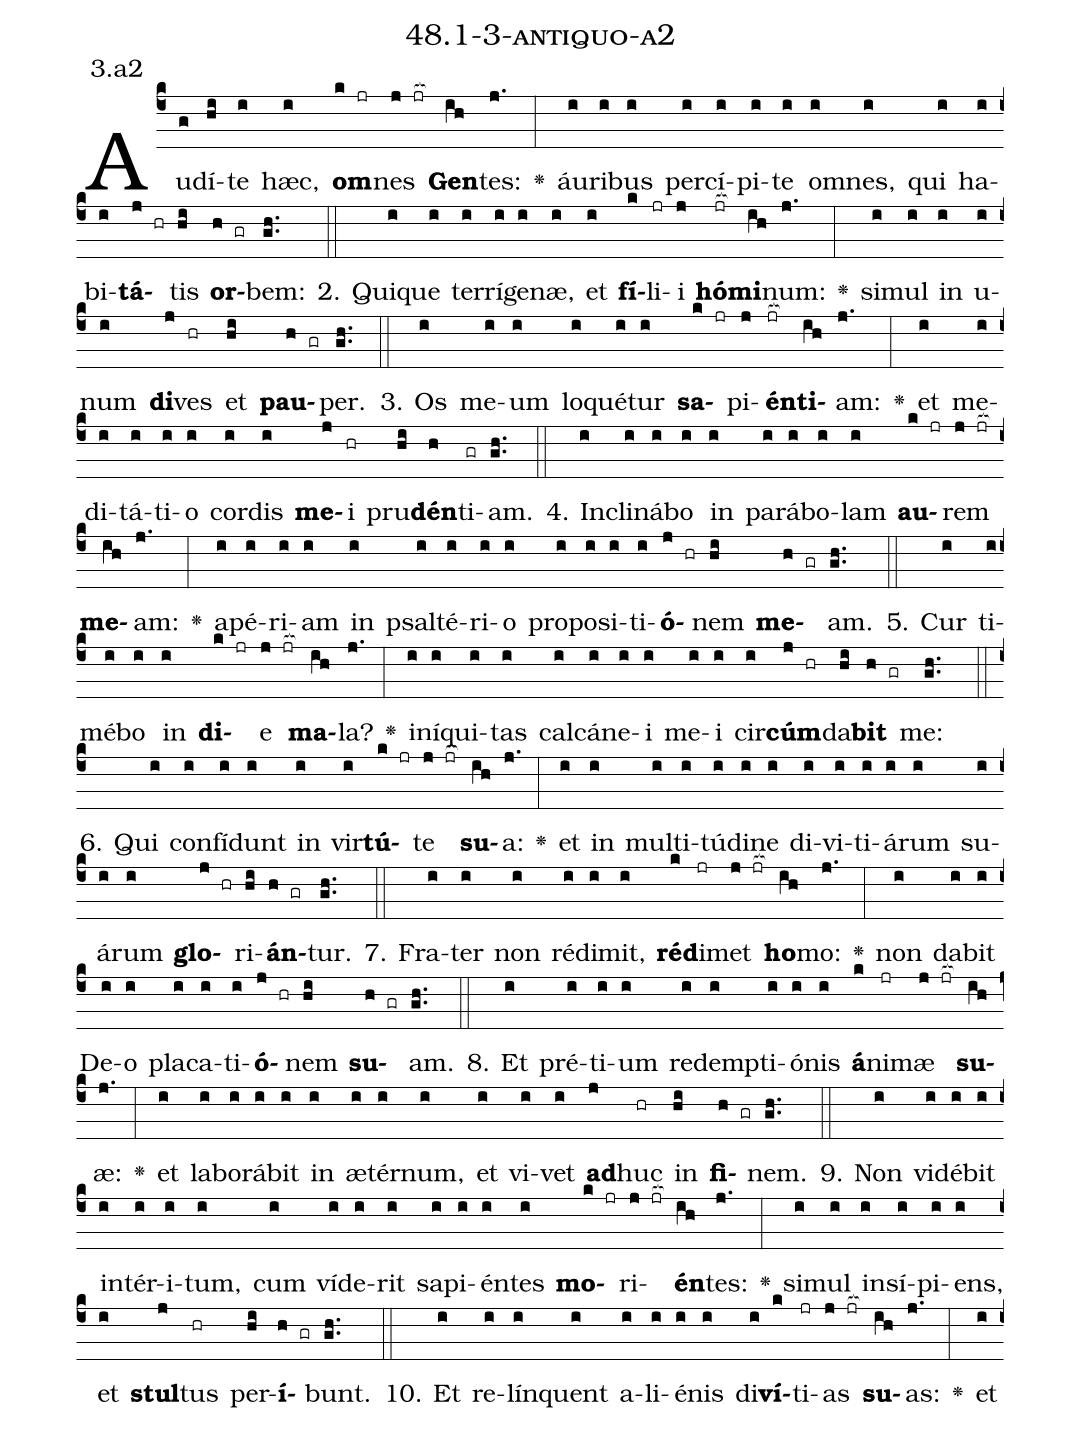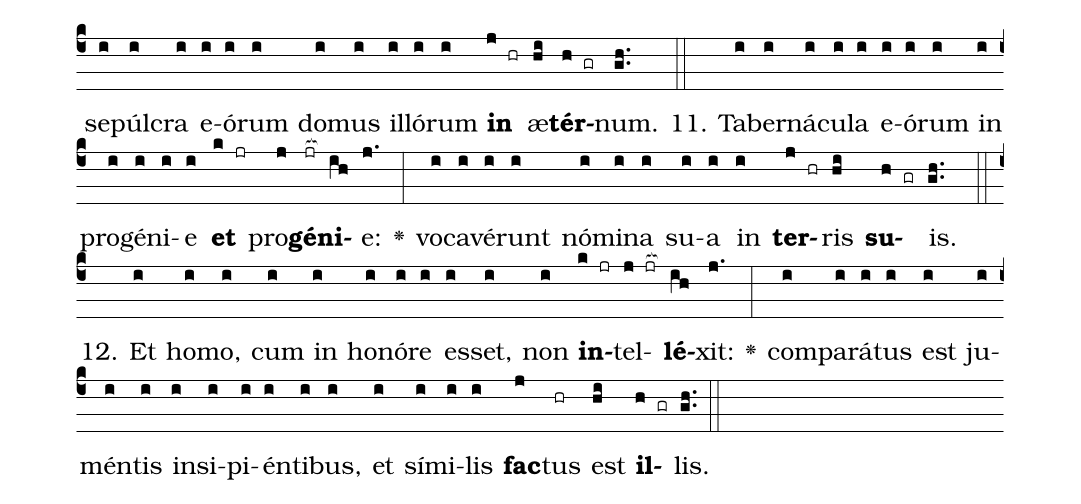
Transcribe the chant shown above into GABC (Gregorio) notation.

name: 48.1-3-antiquo-a2;
annotation: 3.a2;
%%
(c4)Au(g)dí(hi)te(i) hæc,(i) <b>om</b>(k jr)nes(j jr[ocb:1{]) <b>Gen</b>(ih[ocb:0}])tes:(j.) <v>\greheightstar</v>(:) áu(i)ri(i)bus(i) per(i)cí(i)pi(i)te(i) om(i)nes,(i) qui(i) ha(i)bi(i)<b>tá</b>(j hr)tis(hi) <b>or</b>(h gr)bem:(gh..) (::)
2. Qui(i)que(i) ter(i)rí(i)ge(i)næ,(i) et(i) <b>fí</b>(k)li(jr)i(j) <b>hó</b>(jr[ocb:1{])<b>mi</b>(ih[ocb:0}])num:(j.) <v>\greheightstar</v>(:) si(i)mul(i) in(i) u(i)num(i) <b>di</b>(j)ves(hr) et(hi) <b>pau</b>(h gr)per.(gh..) (::)
3. Os(i) me(i)um(i) lo(i)qué(i)tur(i) <b>sa</b>(k jr)pi(j)<b>én</b>(jr[ocb:1{])<b>ti</b>(ih[ocb:0}])am:(j.) <v>\greheightstar</v>(:) et(i) me(i)di(i)tá(i)ti(i)o(i) cor(i)dis(i) <b>me</b>(j)i(hr) pru(hi)<b>dén</b>(h)ti(gr)am.(gh..) (::)
4. In(i)cli(i)ná(i)bo(i) in(i) pa(i)rá(i)bo(i)lam(i) <b>au</b>(k jr)rem(j jr[ocb:1{]) <b>me</b>(ih[ocb:0}])am:(j.) <v>\greheightstar</v>(:) a(i)pé(i)ri(i)am(i) in(i) psal(i)té(i)ri(i)o(i) pro(i)po(i)si(i)ti(i)<b>ó</b>(j hr)nem(hi) <b>me</b>(h gr)am.(gh..) (::)
5. Cur(i) ti(i)mé(i)bo(i) in(i) <b>di</b>(k jr)e(j jr[ocb:1{]) <b>ma</b>(ih[ocb:0}])la?(j.) <v>\greheightstar</v>(:) in(i)í(i)qui(i)tas(i) cal(i)cá(i)ne(i)i(i) me(i)i(i) cir(i)<b>cúm</b>(j hr)da(hi)<b>bit</b>(h gr) me:(gh..) (::)
6. Qui(i) con(i)fí(i)dunt(i) in(i) vir(i)<b>tú</b>(k jr)te(j jr[ocb:1{]) <b>su</b>(ih[ocb:0}])a:(j.) <v>\greheightstar</v>(:) et(i) in(i) mul(i)ti(i)tú(i)di(i)ne(i) di(i)vi(i)ti(i)á(i)rum(i) su(i)á(i)rum(i) <b>glo</b>(j hr)ri(hi)<b>án</b>(h gr)tur.(gh..) (::)
7. Fra(i)ter(i) non(i) réd(i)i(i)mit,(i) <b>réd</b>(k)i(jr)met(j jr[ocb:1{]) <b>ho</b>(ih[ocb:0}])mo:(j.) <v>\greheightstar</v>(:) non(i) da(i)bit(i) De(i)o(i) pla(i)ca(i)ti(i)<b>ó</b>(j hr)nem(hi) <b>su</b>(h gr)am.(gh..) (::)
8. Et(i) pré(i)ti(i)um(i) red(i)emp(i)ti(i)ó(i)nis(i) <b>á</b>(k)ni(jr)mæ(j jr[ocb:1{]) <b>su</b>(ih[ocb:0}])æ:(j.) <v>\greheightstar</v>(:) et(i) la(i)bo(i)rá(i)bit(i) in(i) æ(i)tér(i)num,(i) et(i) vi(i)vet(i) <b>ad</b>(j)huc(hr) in(hi) <b>fi</b>(h gr)nem.(gh..) (::)
9. Non(i) vi(i)dé(i)bit(i) in(i)tér(i)i(i)tum,(i) cum(i) ví(i)de(i)rit(i) sa(i)pi(i)én(i)tes(i) <b>mo</b>(k jr)ri(j jr[ocb:1{])<b>én</b>(ih[ocb:0}])tes:(j.) <v>\greheightstar</v>(:) si(i)mul(i) in(i)sí(i)pi(i)ens,(i) et(i) <b>stul</b>(j)tus(hr) per(hi)<b>í</b>(h gr)bunt.(gh..) (::)
10. Et(i) re(i)lín(i)quent(i) a(i)li(i)é(i)nis(i) di(i)<b>ví</b>(k)ti(jr)as(j jr[ocb:1{]) <b>su</b>(ih[ocb:0}])as:(j.) <v>\greheightstar</v>(:) et(i) se(i)púl(i)cra(i) e(i)ó(i)rum(i) do(i)mus(i) il(i)ló(i)rum(i) <b>in</b>(j hr) æ(hi)<b>tér</b>(h gr)num.(gh..) (::)
11. Ta(i)ber(i)ná(i)cu(i)la(i) e(i)ó(i)rum(i) in(i) pro(i)gé(i)ni(i)e(i) <b>et</b>(k jr) pro(j)<b>gé</b>(jr[ocb:1{])<b>ni</b>(ih[ocb:0}])e:(j.) <v>\greheightstar</v>(:) vo(i)ca(i)vé(i)runt(i) nó(i)mi(i)na(i) su(i)a(i) in(i) <b>ter</b>(j hr)ris(hi) <b>su</b>(h gr)is.(gh..) (::)
12. Et(i) ho(i)mo,(i) cum(i) in(i) ho(i)nó(i)re(i) es(i)set,(i) non(i) <b>in</b>(k jr)tel(j jr[ocb:1{])<b>lé</b>(ih[ocb:0}])xit:(j.) <v>\greheightstar</v>(:) com(i)pa(i)rá(i)tus(i) est(i) ju(i)mén(i)tis(i) in(i)si(i)pi(i)én(i)ti(i)bus,(i) et(i) sí(i)mi(i)lis(i) <b>fac</b>(j)tus(hr) est(hi) <b>il</b>(h gr)lis.(gh..) (::)
